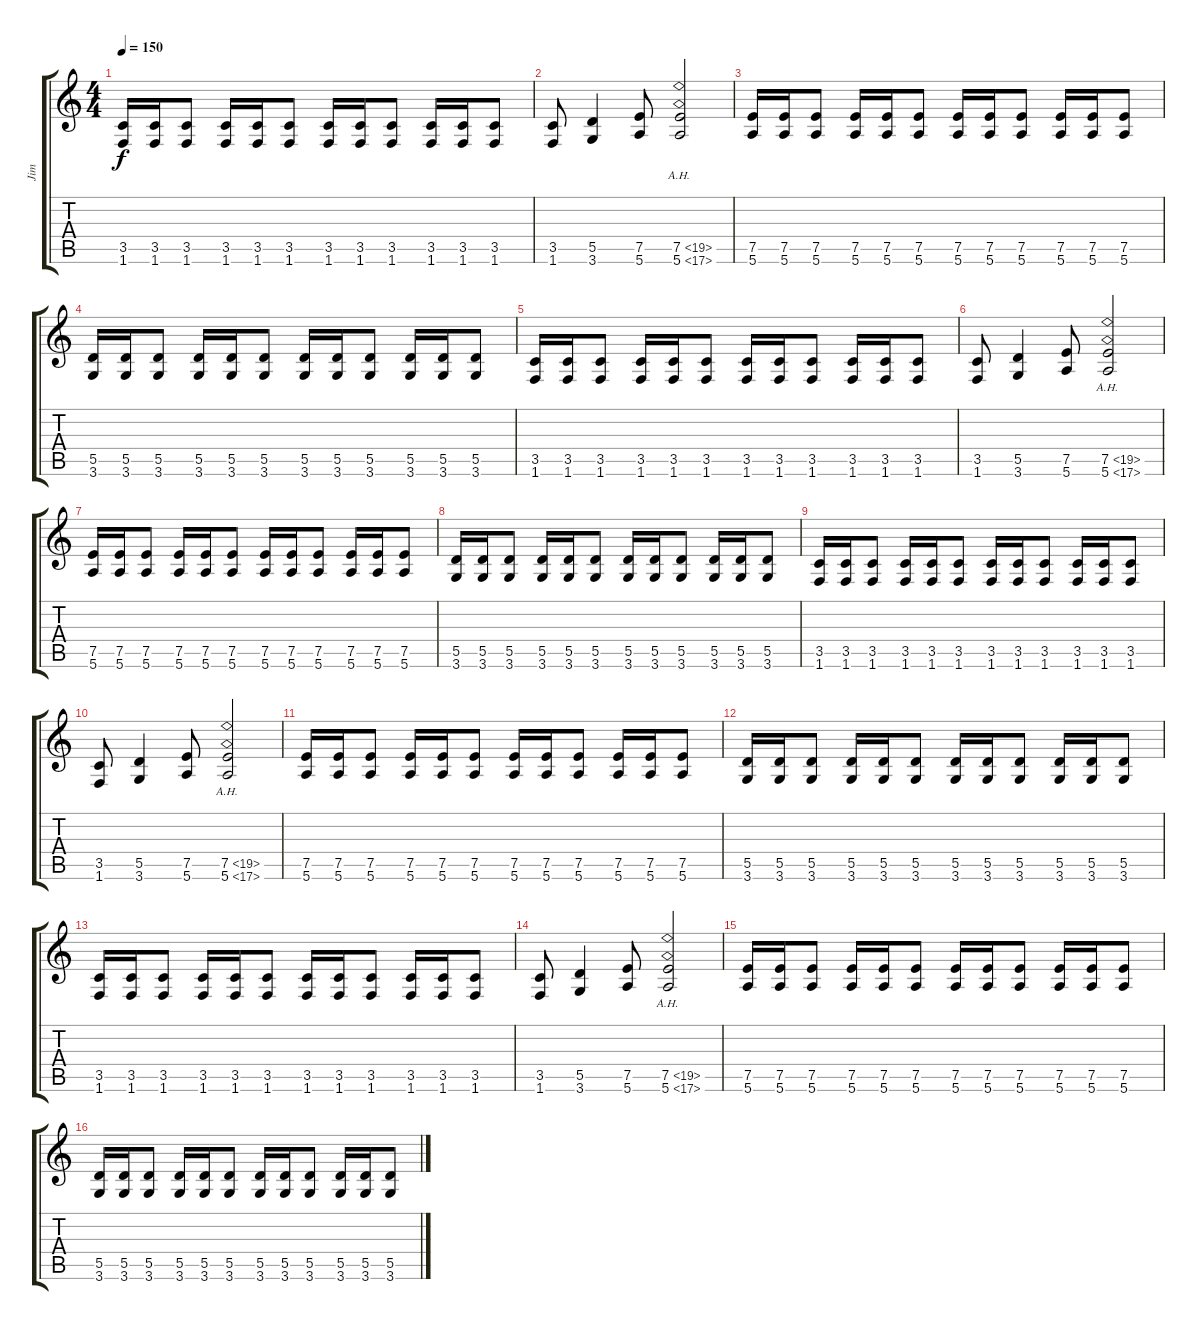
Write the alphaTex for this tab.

\track ("Jim" "Jim") {instrument distortionguitar}
\staff {score tabs}
\tuning (E4 B3 G3 D3 A2 E2) {hide}
\ts (4 4)
\tempo 150
\clef g2
\ks c
(3.5 1.6).16{dy f} (3.5 1.6).16 (3.5 1.6).8 (3.5 1.6).16 (3.5 1.6).16 (3.5 1.6).8 (3.5 1.6).16 (3.5 1.6).16 (3.5 1.6).8 (3.5 1.6).16 (3.5 1.6).16 (3.5 1.6).8 |
(3.5 1.6).8 (5.5 3.6).4 (7.5 5.6).8 (7.5{ah 12} 5.6{ah 12}).2 |
(7.5 5.6).16 (7.5 5.6).16 (7.5 5.6).8 (7.5 5.6).16 (7.5 5.6).16 (7.5 5.6).8 (7.5 5.6).16 (7.5 5.6).16 (7.5 5.6).8 (7.5 5.6).16 (7.5 5.6).16 (7.5 5.6).8 |
(5.5 3.6).16 (5.5 3.6).16 (5.5 3.6).8 (5.5 3.6).16 (5.5 3.6).16 (5.5 3.6).8 (5.5 3.6).16 (5.5 3.6).16 (5.5 3.6).8 (5.5 3.6).16 (5.5 3.6).16 (5.5 3.6).8 |
(3.5 1.6).16 (3.5 1.6).16 (3.5 1.6).8 (3.5 1.6).16 (3.5 1.6).16 (3.5 1.6).8 (3.5 1.6).16 (3.5 1.6).16 (3.5 1.6).8 (3.5 1.6).16 (3.5 1.6).16 (3.5 1.6).8 |
(3.5 1.6).8 (5.5 3.6).4 (7.5 5.6).8 (7.5{ah 12} 5.6{ah 12}).2 |
(7.5 5.6).16 (7.5 5.6).16 (7.5 5.6).8 (7.5 5.6).16 (7.5 5.6).16 (7.5 5.6).8 (7.5 5.6).16 (7.5 5.6).16 (7.5 5.6).8 (7.5 5.6).16 (7.5 5.6).16 (7.5 5.6).8 |
(5.5 3.6).16 (5.5 3.6).16 (5.5 3.6).8 (5.5 3.6).16 (5.5 3.6).16 (5.5 3.6).8 (5.5 3.6).16 (5.5 3.6).16 (5.5 3.6).8 (5.5 3.6).16 (5.5 3.6).16 (5.5 3.6).8 |
(3.5 1.6).16 (3.5 1.6).16 (3.5 1.6).8 (3.5 1.6).16 (3.5 1.6).16 (3.5 1.6).8 (3.5 1.6).16 (3.5 1.6).16 (3.5 1.6).8 (3.5 1.6).16 (3.5 1.6).16 (3.5 1.6).8 |
(3.5 1.6).8 (5.5 3.6).4 (7.5 5.6).8 (7.5{ah 12} 5.6{ah 12}).2 |
(7.5 5.6).16 (7.5 5.6).16 (7.5 5.6).8 (7.5 5.6).16 (7.5 5.6).16 (7.5 5.6).8 (7.5 5.6).16 (7.5 5.6).16 (7.5 5.6).8 (7.5 5.6).16 (7.5 5.6).16 (7.5 5.6).8 |
(5.5 3.6).16 (5.5 3.6).16 (5.5 3.6).8 (5.5 3.6).16 (5.5 3.6).16 (5.5 3.6).8 (5.5 3.6).16 (5.5 3.6).16 (5.5 3.6).8 (5.5 3.6).16 (5.5 3.6).16 (5.5 3.6).8 |
(3.5 1.6).16 (3.5 1.6).16 (3.5 1.6).8 (3.5 1.6).16 (3.5 1.6).16 (3.5 1.6).8 (3.5 1.6).16 (3.5 1.6).16 (3.5 1.6).8 (3.5 1.6).16 (3.5 1.6).16 (3.5 1.6).8 |
(3.5 1.6).8 (5.5 3.6).4 (7.5 5.6).8 (7.5{ah 12} 5.6{ah 12}).2 |
(7.5 5.6).16 (7.5 5.6).16 (7.5 5.6).8 (7.5 5.6).16 (7.5 5.6).16 (7.5 5.6).8 (7.5 5.6).16 (7.5 5.6).16 (7.5 5.6).8 (7.5 5.6).16 (7.5 5.6).16 (7.5 5.6).8 |
(5.5 3.6).16 (5.5 3.6).16 (5.5 3.6).8 (5.5 3.6).16 (5.5 3.6).16 (5.5 3.6).8 (5.5 3.6).16 (5.5 3.6).16 (5.5 3.6).8 (5.5 3.6).16 (5.5 3.6).16 (5.5 3.6).8
